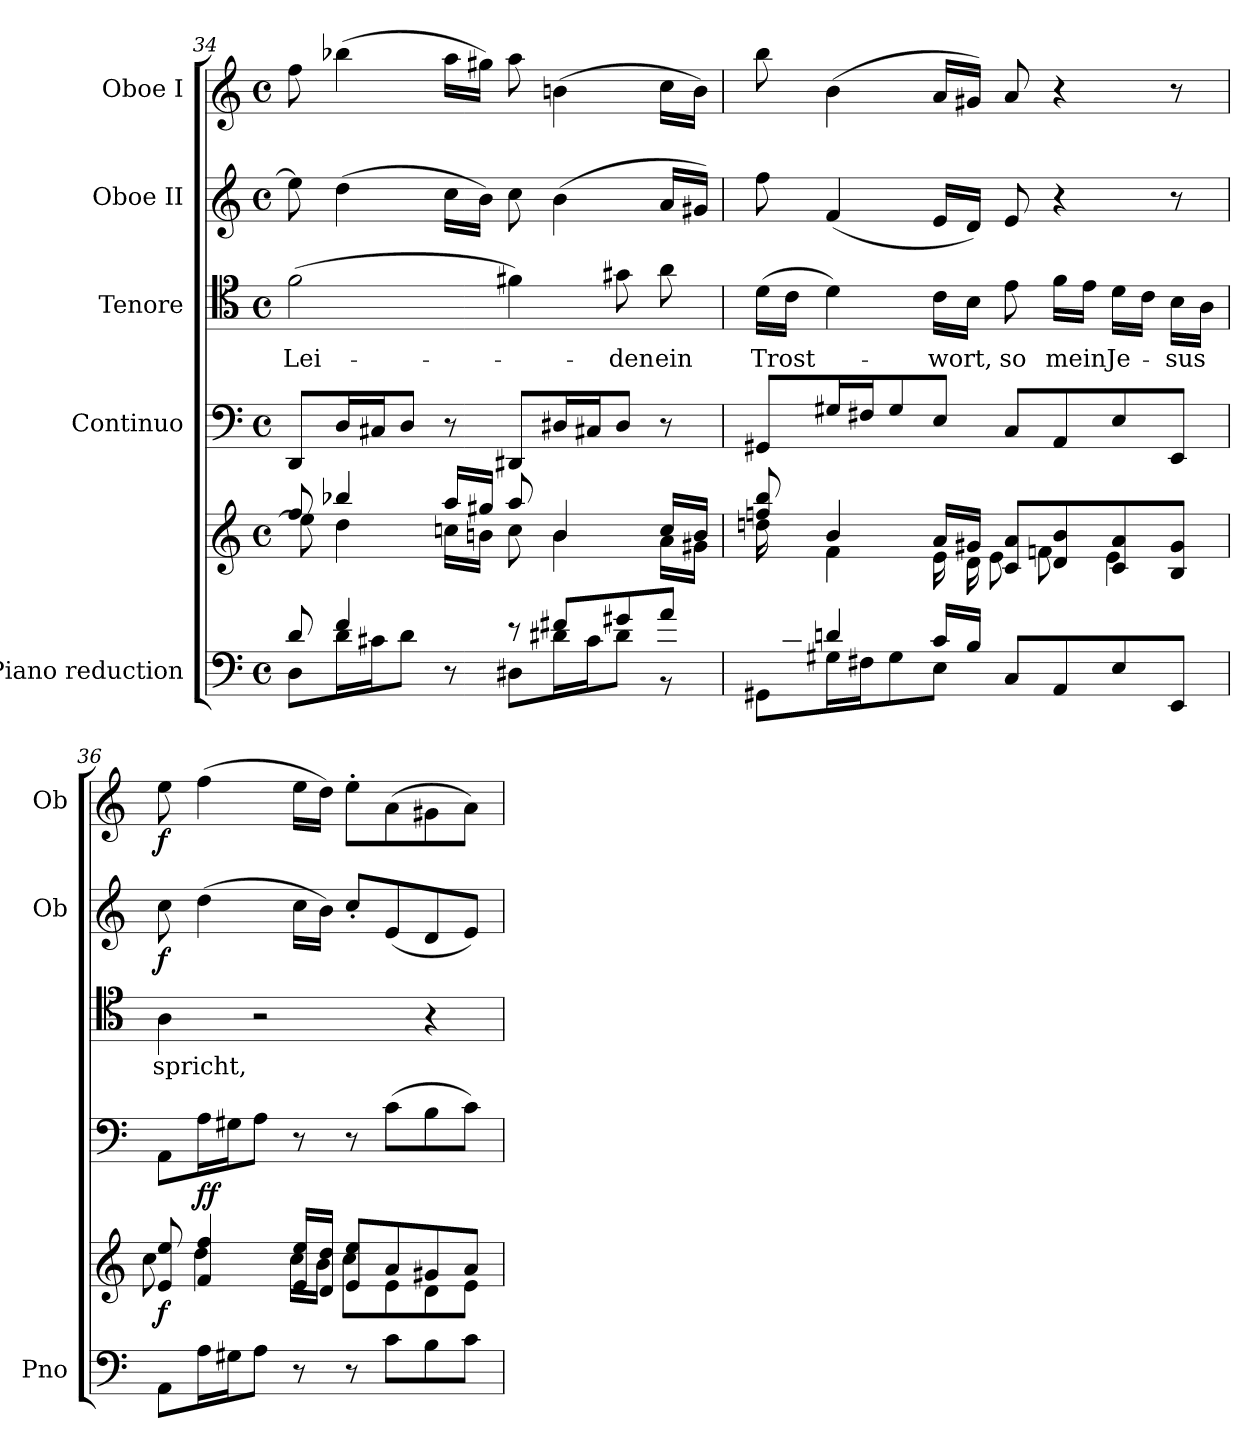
**kern	**kern	**dynam	**kern	**dynam	**kern	**text	**kern	**dynam	**kern	**dynam
*part5	*part5	*part5	*part4	*part4	*part3	*part3	*part2	*part2	*part1	*part1
*staff6	*staff5	*staff5/6	*staff4	*staff4	*staff3	*staff3	*staff2	*staff2	*staff1	*staff1
*I"Piano reduction	*	*	*I"Continuo	*	*I"Tenore	*	*I"Oboe II	*	*I"Oboe I	*
*I'Pno	*	*	*	*	*	*	*I'Ob	*	*I'Ob	*
*clefF4	*clefG2	*	*clefF4	*	*clefC4	*	*clefG2	*	*clefG2	*
*k[]	*k[]	*	*k[]	*	*k[]	*	*k[]	*	*k[]	*
*M4/4	*M4/4	*	*M4/4	*	*M4/4	*	*M4/4	*	*M4/4	*
*met(c)	*met(c)	*	*met(c)	*	*met(c)	*	*met(c)	*	*met(c)	*
=34	=34	=34	=34	=34	=34	=34	=34	=34	=34	=34
*^	*^	*	*	*	*	*	*	*	*	*
!	!	!	!	!	!	!	!	!LO:LY:b	!	!	!	!
8d/	8D\L	8ff/	8ee\]	.	8DD/L	.	(2f\	Lei-	8ee\]	.	8ff\	.
4f/	16d\L	4bb-X/	4dd\	.	16D/L	.	.	.	(4dd\	.	(4bb-X\	.
.	16c#X\J	.	.	.	16C#X/J	.	.	.	.	.	.	.
.	8d\J	.	.	.	8D/J	.	.	.	.	.	.	.
8r	8ryy	16aa/LL	16ccn\LL	.	8r	.	.	.	16cc\LL	.	16aa\LL	.
.	.	16gg#X/JJ	16bn\JJ	.	.	.	.	.	16b\JJ)	.	16gg#X\JJ)	.
8r	8D#X\L	8aa/	8cc\	.	8DD#X/L	.	4f#X\)	.	8cc\	.	8aa\	.
8f#X/L	16d#X\L	4b/	4b\	.	16D#X/L	.	.	.	(4b\	.	(4bn\	.
.	16c#\J	.	.	.	16C#X/J	.	.	.	.	.	.	.
!	!	!	!	!	!	!	!	!LO:LY:b	!	!	!	!
8g#X/	8d#\J	.	.	.	8D#/J	.	8g#X\	-den	.	.	.	.
!	!	!	!	!	!	!	!	!LO:LY:b	!	!	!	!
8a/J	8r	16cc/LL	16a\LL	.	8r	.	8a\	ein	16a/LL	.	16cc\LL	.
.	.	16b/JJ	16g#X\JJ	.	.	.	.	.	16g#X/JJ)	.	16b\JJ)	.
=35	=35	=35	=35	=35	=35	=35	=35	=35	=35	=35	=35	=35
*	*^	*	*	*	*	*	*	*	*	*	*	*
!	!	!	!	!	!	!	!	!	!LO:LY:b	!	!	!	!
16ryy	8ryy	8GG#X\L	8ffn/ 8bb/	16ddn\LL	.	8GG#X/L	.	(16d\LL	Trost-	8ff\	.	8bb\	.
16cn/JJ	.	.	.	16ryy	.	.	.	16c\JJ	.	.	.	.	.
2..ryy	4dn/	16G#X\L	4b/	4f\	.	16G#X/L	.	4d\)	.	(4f/	.	(4b\	.
.	.	16F#X\J	.	.	.	16F#X/J	.	.	.	.	.	.	.
.	.	8G#\	.	.	.	8G#/	.	.	.	.	.	.	.
!	!	!	!	!	!	!	!	!	!LO:LY:b	!	!	!	!
.	16c/LL	8E\J	16a/LL	16e\LL	.	8E/J	.	16c\LL	wort,	16e/LL	.	16a/LL	.
.	16B/JJ	.	16g#X/JJ	16d\JJ	.	.	.	16B\JJ	.	16d/JJ)	.	16g#X/JJ)	.
!	!	!	!	!	!	!	!	!	!LO:LY:b	!	!	!	!
.	8C/L	2ryy	8c/ 8a/L	8e\L	.	8C/L	.	8e\	so	8e/	.	8a/	.
!	!	!	!	!	!	!	!	!	!LO:LY:b	!	!	!	!
.	8AA/	.	8d/ 8b/	8fn\J	.	8AA/	.	16f\LL	mein	4r	.	4r	.
.	.	.	.	.	.	.	.	16e\JJ	.	.	.	.	.
!	!	!	!	!	!	!	!	!	!LO:LY:b	!	!	!	!
.	8E/	.	8c/ 8a/	4e\	.	8E/	.	16d\LL	Je-	.	.	.	.
.	.	.	.	.	.	.	.	16c\JJ	.	.	.	.	.
!	!	!	!	!	!	!	!	!	!LO:LY:b	!	!	!	!
.	8EE/J	.	8B/ 8g#/J	.	.	8EE/J	.	16B\LL	sus	8r	.	8r	.
.	.	.	.	.	.	.	.	16A\JJ	.	.	.	.	.
*v	*v	*v	*	*	*	*	*	*	*	*	*	*	*
=36	=36	=36	=36	=36	=36	=36	=36	=36	=36	=36	=36
!	!	!	!LO:DY:b	!	!	!	!LO:LY:b	!	!LO:DY:b	!	!LO:DY:b
8AA\L	8e/ 8ee/	8cc\	f	8AA\L	.	4A\	spricht,	8cc\	f	8ee\	f
!	!	!	!	!	!LO:DY:b	!	!	!	!	!	!
!	!	!	!	!	!LO:DY:n=1:b	!	!	!	!	!	!
16A\L	4f/ 4ff/	4dd\	.	16A\L	f f	.	.	(4dd\	.	(4ff\	.
16G#X\J	.	.	.	16G#X\J	.	.	.	.	.	.	.
8A\J	.	.	.	8A\J	.	2r	.	.	.	.	.
8r	16e/ 16ee/LL	16cc\LL	.	8r	.	.	.	16cc\LL	.	16ee\LL	.
.	16d/ 16dd/JJ	16b\JJ	.	.	.	.	.	16b\JJ)	.	16dd\JJ)	.
8r	8e/ 8ee/L	8cc\L	.	8r	.	.	.	8cc'/L	.	8ee'\L	.
8c\L	8a/	8e\	.	(8c\L	.	.	.	(8e/	.	(8a\	.
8B\	8g#X/	8d\	.	8B\	.	4r	.	8d/	.	8g#X\	.
8c\J	8a/J	8e\J	.	8c\J)	.	.	.	8e/J)	.	8a\J)	.
*	*v	*v	*	*	*	*	*	*	*	*	*
=	=	=	=	=	=	=	=	=	=	=
*-	*-	*-	*-	*-	*-	*-	*-	*-	*-	*-
